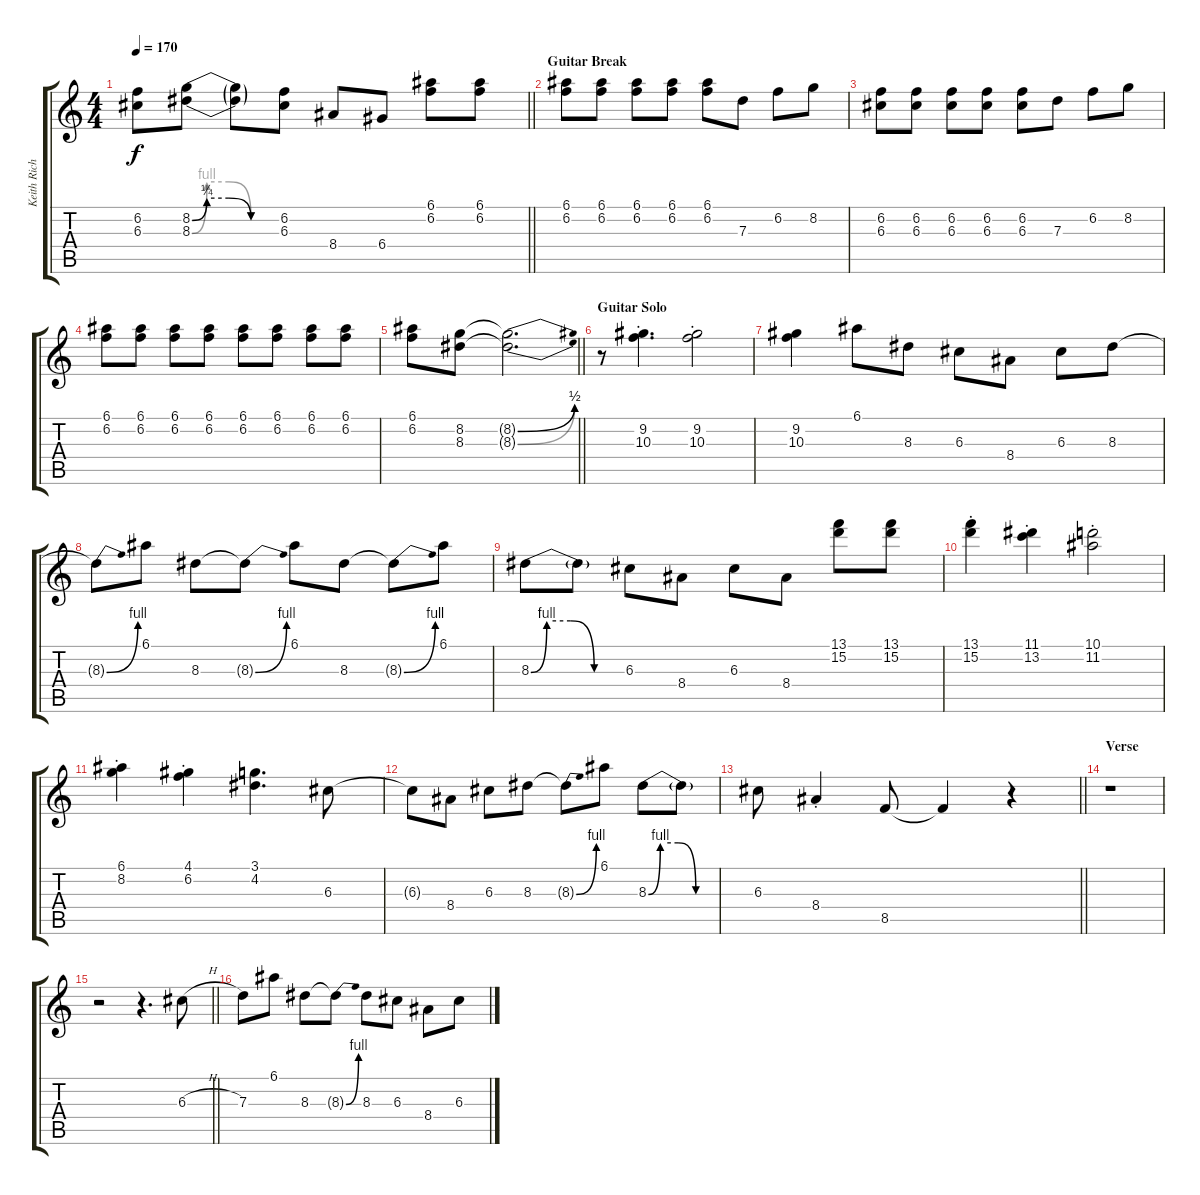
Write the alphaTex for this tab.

\track ("Keith Richards" "Keith Rich") {instrument overdrivenguitar}
\staff {score tabs}
\tuning (E4 B3 G3 D3 A2 E2) {hide}
\ts (4 4)
\tempo 170
\clef g2
\barLineRight lightlight
\ks c
(6.2 6.3).8{dy f} (8.2{be (custom 0 0 10 1 25 1 40 0 60 0)} 8.3{be (custom 0 0 10 4 25 4 40 0 60 0)}).8 (8.2{t} 8.3{t}).8 (6.2 6.3).8 8.4.8 6.4.8 (6.1 6.2).8 (6.1 6.2).8 |
\section ("" "Guitar Break")
(6.1 6.2).8 (6.1 6.2).8 (6.1 6.2).8 (6.1 6.2).8 (6.1 6.2).8 7.3.8 6.2.8 8.2.8 |
(6.2 6.3).8 (6.2 6.3).8 (6.2 6.3).8 (6.2 6.3).8 (6.2 6.3).8 7.3.8 6.2.8 8.2.8 |
(6.1 6.2).8 (6.1 6.2).8 (6.1 6.2).8 (6.1 6.2).8 (6.1 6.2).8 (6.1 6.2).8 (6.1 6.2).8 (6.1 6.2).8 |
\barLineRight lightlight
(6.1 6.2).8 (8.2 8.3).8 (8.2{be (bend 0 0 60 2) t} 8.3{be (bend 0 0 60 2) t}).2{d} |
\section ("" "Guitar Solo")
r.8 (9.2{st} 10.3{st}).4{d} (9.2{st} 10.3{st}).2 |
(9.2 10.3).4 6.1.8 8.3.8 6.3.8 8.4.8 6.3.8 8.3.8 |
8.3{be (bend 0 0 60 4) t}.8 6.1.8 8.3.8 8.3{be (bend 0 0 60 4) t}.8 6.1.8 8.3.8 8.3{be (bend 0 0 60 4) t}.8 6.1.8 |
8.3{be (custom 0 0 10 4 25 4 40 0 60 0)}.8 8.3{t}.8 6.3.8 8.4.8 6.3.8 8.4.8 (13.1 15.2).8 (13.1 15.2).8 |
(13.1{st} 15.2{st}).4 (11.1{st} 13.2{st}).4 (10.1{st} 11.2{st}).2 |
(6.1{st} 8.2{st}).4 (4.1{st} 6.2{st}).4 (3.1 4.2).4{d} 6.3.8 |
6.3{t}.8 8.4.8 6.3.8 8.3.8 8.3{be (bend 0 0 60 4) t}.8 6.1.8 8.3{be (custom 0 0 10 4 25 4 40 0 60 0)}.8 8.3{t}.8 |
\barLineRight lightlight
6.3.8 8.4{st}.4 8.5.8 8.5{t}.4 r.4 |
\section ("" "Verse")
r.1 |
\barLineRight lightlight
r.2 r.4{d} 6.3{h}.8 |
7.3.8 6.1.8 8.3.8 8.3{be (bend 0 0 60 4) t}.8 8.3.8 6.3.8 8.4.8 6.3{h}.8
